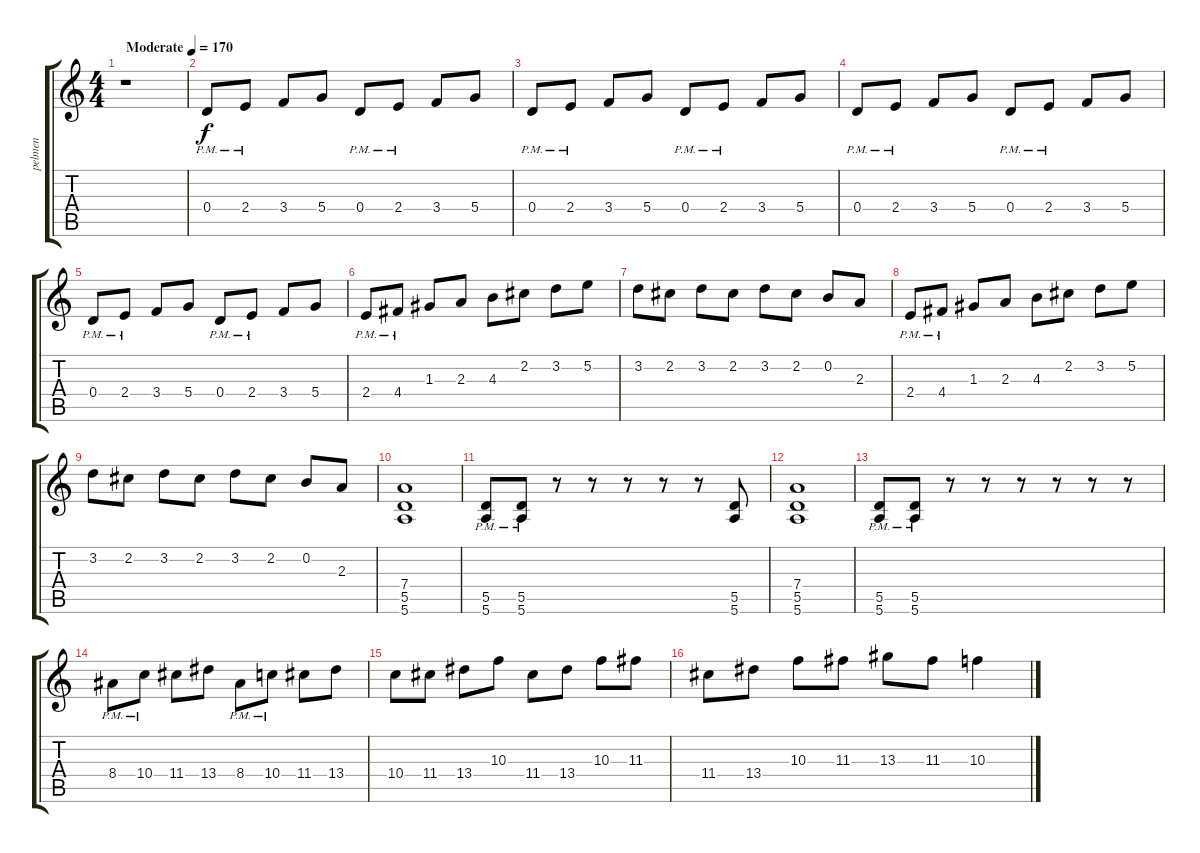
\track ("pelmen" "pelmen") {instrument overdrivenguitar}
\staff {score tabs}
\tuning (E4 B3 G3 D3 A2 E2) {hide}
\ts (4 4)
\tempo (170 "Moderate")
\clef g2
\ks c
r.1{dy f instrument overdrivenguitar} |
0.4{pm}.8 2.4{pm}.8 3.4.8 5.4.8 0.4{pm}.8 2.4{pm}.8 3.4.8 5.4.8 |
0.4{pm}.8 2.4{pm}.8 3.4.8 5.4.8 0.4{pm}.8 2.4{pm}.8 3.4.8 5.4.8 |
0.4{pm}.8 2.4{pm}.8 3.4.8 5.4.8 0.4{pm}.8 2.4{pm}.8 3.4.8 5.4.8 |
0.4{pm}.8 2.4{pm}.8 3.4.8 5.4.8 0.4{pm}.8 2.4{pm}.8 3.4.8 5.4.8 |
2.4{pm}.8 4.4{pm}.8 1.3.8 2.3.8 4.3.8 2.2.8 3.2.8 5.2.8 |
3.2.8 2.2.8 3.2.8 2.2.8 3.2.8 2.2.8 0.2.8 2.3.8 |
2.4{pm}.8 4.4{pm}.8 1.3.8 2.3.8 4.3.8 2.2.8 3.2.8 5.2.8 |
3.2.8 2.2.8 3.2.8 2.2.8 3.2.8 2.2.8 0.2.8 2.3.8 |
(7.4 5.5 5.6).1 |
(5.5{pm} 5.6{pm}).8 (5.5{pm} 5.6{pm}).8 r.8 r.8 r.8 r.8 r.8 (5.5 5.6).8 |
(7.4 5.5 5.6).1 |
(5.5{pm} 5.6{pm}).8 (5.5{pm} 5.6{pm}).8 r.8 r.8 r.8 r.8 r.8 r.8 |
8.4{pm}.8 10.4{pm}.8 11.4.8 13.4.8 8.4{pm}.8 10.4{pm}.8 11.4.8 13.4.8 |
10.4.8 11.4.8 13.4.8 10.3.8 11.4.8 13.4.8 10.3.8 11.3.8 |
11.4.8 13.4.8 10.3.8 11.3.8 13.3.8 11.3.8 10.3.4
